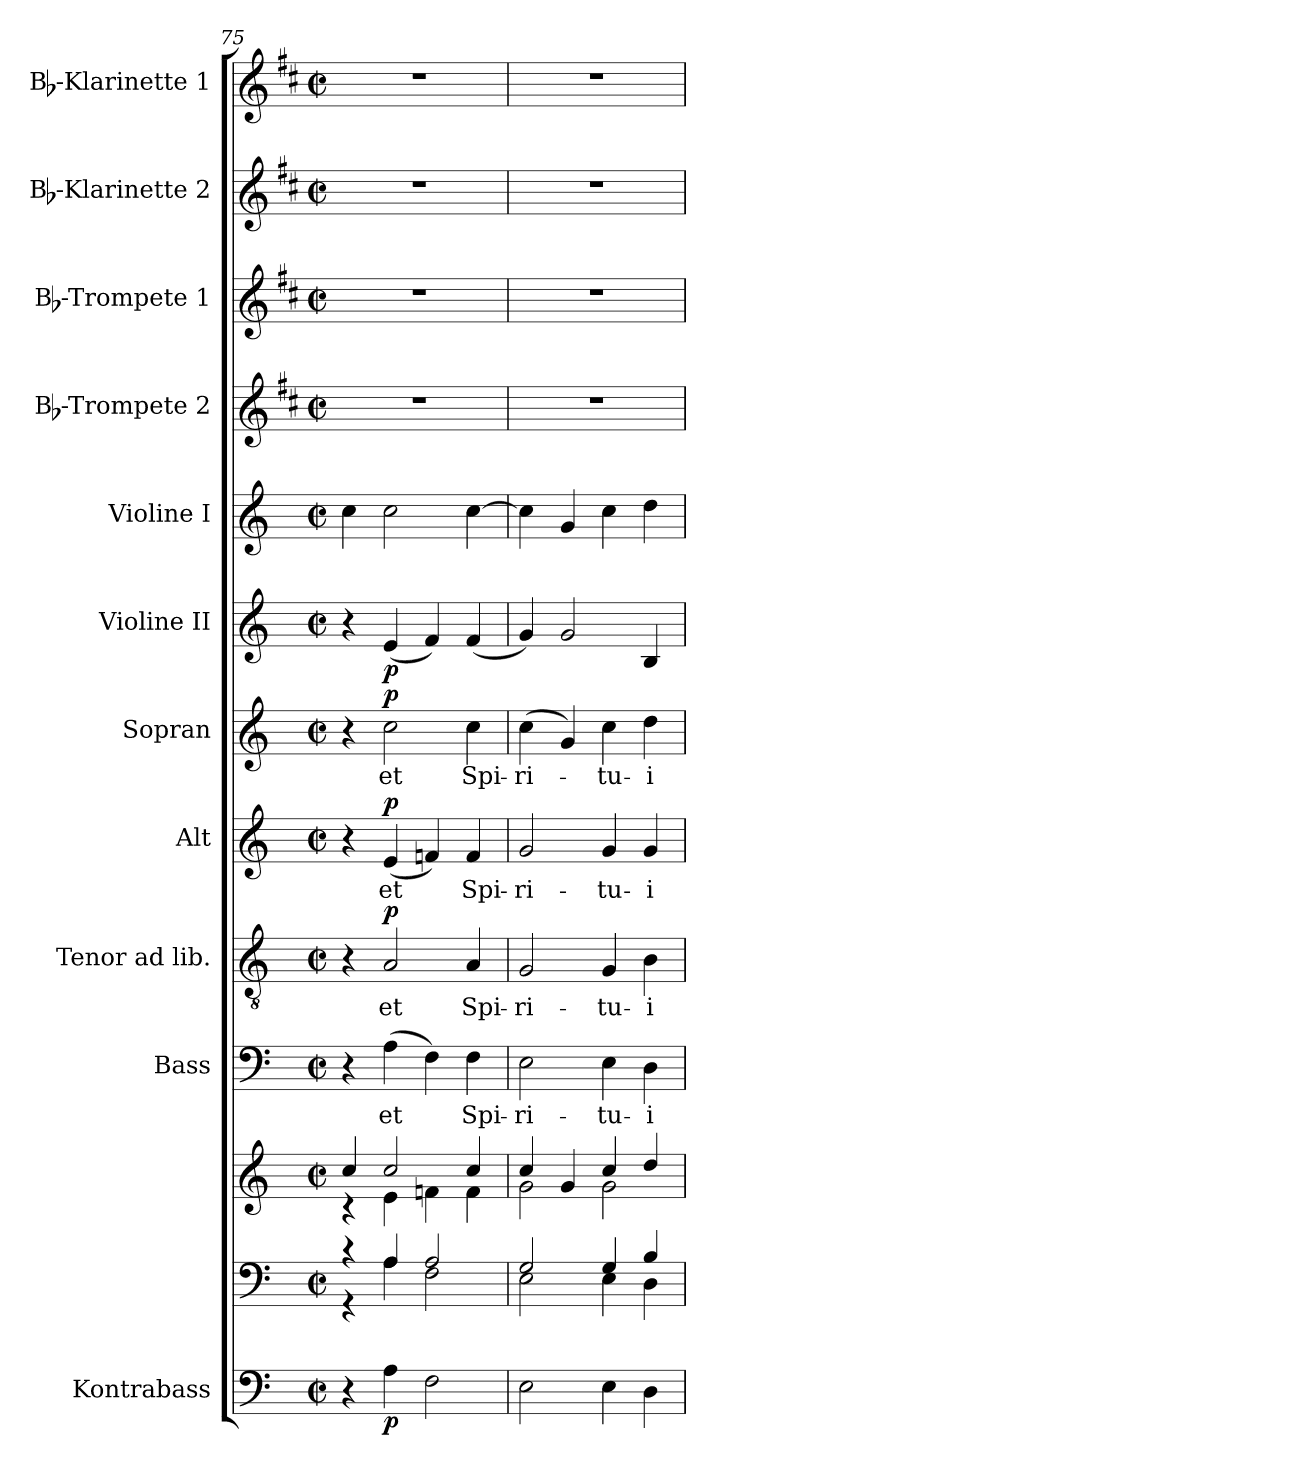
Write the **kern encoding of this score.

**kern	**dynam	**kern	**kern	**kern	**text	**kern	**text	**dynam	**kern	**text	**dynam	**kern	**text	**dynam	**kern	**dynam	**kern	**kern	**kern	**kern	**kern
*part12	*part12	*part11	*part11	*part10	*part10	*part9	*part9	*part9	*part8	*part8	*part8	*part7	*part7	*part7	*part6	*part6	*part5	*part4	*part3	*part2	*part1
*staff13	*staff13	*staff12	*staff11	*staff10	*staff10	*staff9	*staff9	*staff9	*staff8	*staff8	*staff8	*staff7	*staff7	*staff7	*staff6	*staff6	*staff5	*staff4	*staff3	*staff2	*staff1
*I"Kontrabass	*	*	*	*I"Bass	*	*I"Tenor ad lib.	*	*	*I"Alt	*	*	*I"Sopran	*	*	*I"Violine II	*	*I"Violine I	*I"Bb-Trompete 2	*I"Bb-Trompete 1	*I"Bb-Klarinette 2	*I"Bb-Klarinette 1
*I'Kb.	*	*	*	*I'B.	*	*I'T.	*	*	*I'A.	*	*	*I'S.	*	*	*I'Vl. II	*	*I'Vl. I	*I'Bb Trp. 2	*I'Bb Trp. 1	*I'Bb Kl. 2	*I'Bb Kl. 1
*clefF4	*	*clefF4	*clefG2	*clefF4	*	*clefGv2	*	*	*clefG2	*	*	*clefG2	*	*	*clefG2	*	*clefG2	*clefG2	*clefG2	*clefG2	*clefG2
*ITrd7c12	*	*	*	*	*	*	*	*	*	*	*	*	*	*	*	*	*	*ITrd1c2	*ITrd1c2	*ITrd1c2	*ITrd1c2
*k[]	*	*k[]	*k[]	*k[]	*	*k[]	*	*	*k[]	*	*	*k[]	*	*	*k[]	*	*k[]	*k[]	*k[]	*k[]	*k[]
*C:	*	*C:	*C:	*C:	*	*C:	*	*	*C:	*	*	*C:	*	*	*C:	*	*C:	*C:	*C:	*C:	*C:
*M2/2	*	*M2/2	*M2/2	*M2/2	*	*M2/2	*	*	*M2/2	*	*	*M2/2	*	*	*M2/2	*	*M2/2	*M2/2	*M2/2	*M2/2	*M2/2
*met(c|)	*	*met(c|)	*met(c|)	*met(c|)	*	*met(c|)	*	*	*met(c|)	*	*	*met(c|)	*	*	*met(c|)	*	*met(c|)	*met(c|)	*met(c|)	*met(c|)	*met(c|)
=75	=75	=75	=75	=75	=75	=75	=75	=75	=75	=75	=75	=75	=75	=75	=75	=75	=75	=75	=75	=75	=75
*	*	*^	*^	*	*	*	*	*	*	*	*	*	*	*	*	*	*	*	*	*	*
4r	.	4r	4r	4cc/	4rc	4r	.	4r	.	.	4r	.	.	4r	.	.	4r	.	4cc\	1r	1r	1r	1r
!	!LO:DY:b	!	!	!	!	!	!LO:LY:b	!	!LO:LY:b	!LO:DY:a	!	!LO:LY:b	!LO:DY:a	!	!LO:LY:b	!LO:DY:a	!	!LO:DY:b	!	!	!	!	!
4AA\	p	4A/	4A\	2cc/	4e\	(>4A\	et	2A/	et	p	(<4e/	et	p	2cc\	et	p	(<4e/	p	2cc\	.	.	.	.
2FF\	.	2A/	2F\	.	4fn\	4F\)	.	.	.	.	4fn/)	.	.	.	.	.	4f/)	.	.	.	.	.	.
!	!	!	!	!	!	!	!LO:LY:b	!	!LO:LY:b	!	!	!LO:LY:b	!	!	!LO:LY:b	!	!	!	!	!	!	!	!
.	.	.	.	4cc/	4f\	4F\	Spi-	4A/	Spi-	.	4f/	Spi-	.	4cc\	Spi-	.	(<4f/	.	[4cc\	.	.	.	.
=76	=76	=76	=76	=76	=76	=76	=76	=76	=76	=76	=76	=76	=76	=76	=76	=76	=76	=76	=76	=76	=76	=76	=76
!	!	!	!	!	!	!	!LO:LY:b	!	!LO:LY:b	!	!	!LO:LY:b	!	!	!LO:LY:b	!	!	!	!	!	!	!	!
2EE\	.	2G/	2E\	4cc/	2g\	2E\	-ri-	2G/	-ri-	.	2g/	-ri-	.	(>4cc\	-ri-	.	4g/)	.	4cc\]	1r	1r	1r	1r
.	.	.	.	4g/	.	.	.	.	.	.	.	.	.	4g/)	.	.	2g/	.	4g/	.	.	.	.
!	!	!	!	!	!	!	!LO:LY:b	!	!LO:LY:b	!	!	!LO:LY:b	!	!	!LO:LY:b	!	!	!	!	!	!	!	!
4EE\	.	4G/	4E\	4cc/	2g\	4E\	-tu-	4G/	-tu-	.	4g/	-tu-	.	4cc\	-tu-	.	.	.	4cc\	.	.	.	.
!	!	!	!	!	!	!	!LO:LY:b	!	!LO:LY:b	!	!	!LO:LY:b	!	!	!LO:LY:b	!	!	!	!	!	!	!	!
4DD\	.	4B/	4D\	4dd/	.	4D\	-i	4B\	-i	.	4g/	-i	.	4dd\	-i	.	4B/	.	4dd\	.	.	.	.
*	*	*v	*v	*	*	*	*	*	*	*	*	*	*	*	*	*	*	*	*	*	*	*	*
*	*	*	*v	*v	*	*	*	*	*	*	*	*	*	*	*	*	*	*	*	*	*	*
=	=	=	=	=	=	=	=	=	=	=	=	=	=	=	=	=	=	=	=	=	=
*-	*-	*-	*-	*-	*-	*-	*-	*-	*-	*-	*-	*-	*-	*-	*-	*-	*-	*-	*-	*-	*-
